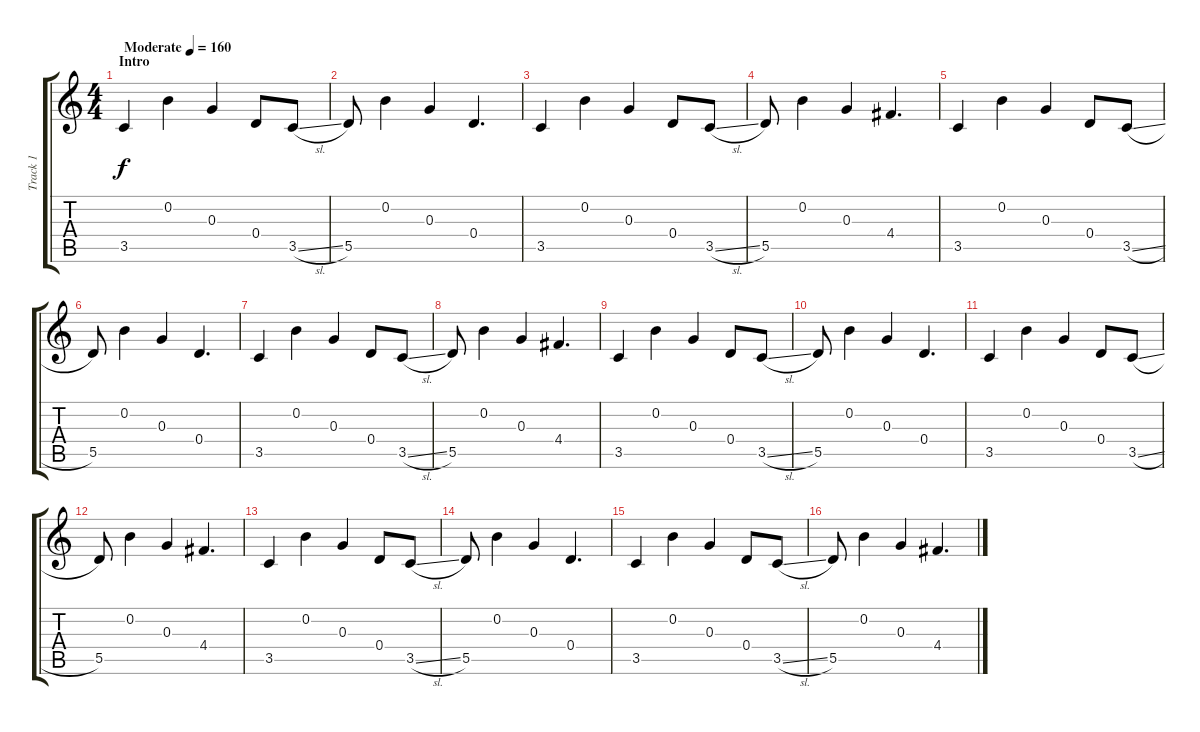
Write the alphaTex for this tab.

\track ("Track 1" "Track 1") {instrument distortionguitar}
\staff {score tabs}
\tuning (E4 B3 G3 D3 A2 E2) {hide}
\ts (4 4)
\section ("" "Intro")
\tempo (160 "Moderate")
\clef g2
\ks c
3.5.4{dy f instrument acousticguitarsteel} 0.2.4 0.3.4 0.4.8 3.5{sl}.8 |
5.5.8 0.2.4 0.3.4 0.4.4{d} |
3.5.4 0.2.4 0.3.4 0.4.8 3.5{sl}.8 |
5.5.8 0.2.4 0.3.4 4.4.4{d} |
3.5.4 0.2.4 0.3.4 0.4.8 3.5{sl}.8 |
5.5.8 0.2.4 0.3.4 0.4.4{d} |
3.5.4 0.2.4 0.3.4 0.4.8 3.5{sl}.8 |
5.5.8 0.2.4 0.3.4 4.4.4{d} |
3.5.4 0.2.4 0.3.4 0.4.8 3.5{sl}.8 |
5.5.8 0.2.4 0.3.4 0.4.4{d} |
3.5.4 0.2.4 0.3.4 0.4.8 3.5{sl}.8 |
5.5.8 0.2.4 0.3.4 4.4.4{d} |
3.5.4 0.2.4 0.3.4 0.4.8 3.5{sl}.8 |
5.5.8 0.2.4 0.3.4 0.4.4{d} |
3.5.4 0.2.4 0.3.4 0.4.8 3.5{sl}.8 |
5.5.8 0.2.4 0.3.4 4.4.4{d}
